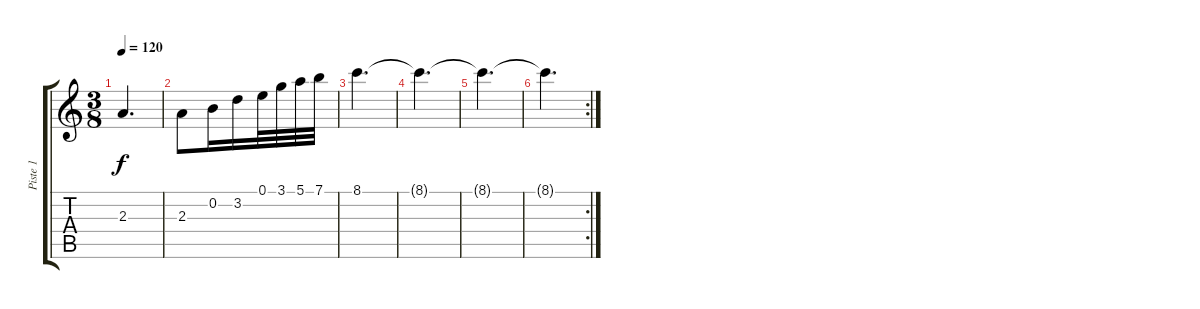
\track ("Piste 1" "Piste 1") {instrument overdrivenguitar}
\staff {score tabs}
\tuning (E4 B3 G3 D3 A2 E2) {hide}
\ts (3 8)
\tempo 120
\clef g2
\ks c
2.3.4{d dy f} |
2.3.8 0.2.16 3.2.16 0.1.32 3.1.32 5.1.32 7.1.32 |
8.1.4{d} |
8.1{t}.4{d} |
8.1{t}.4{d} |
\rc 2
8.1{t}.4{d}
